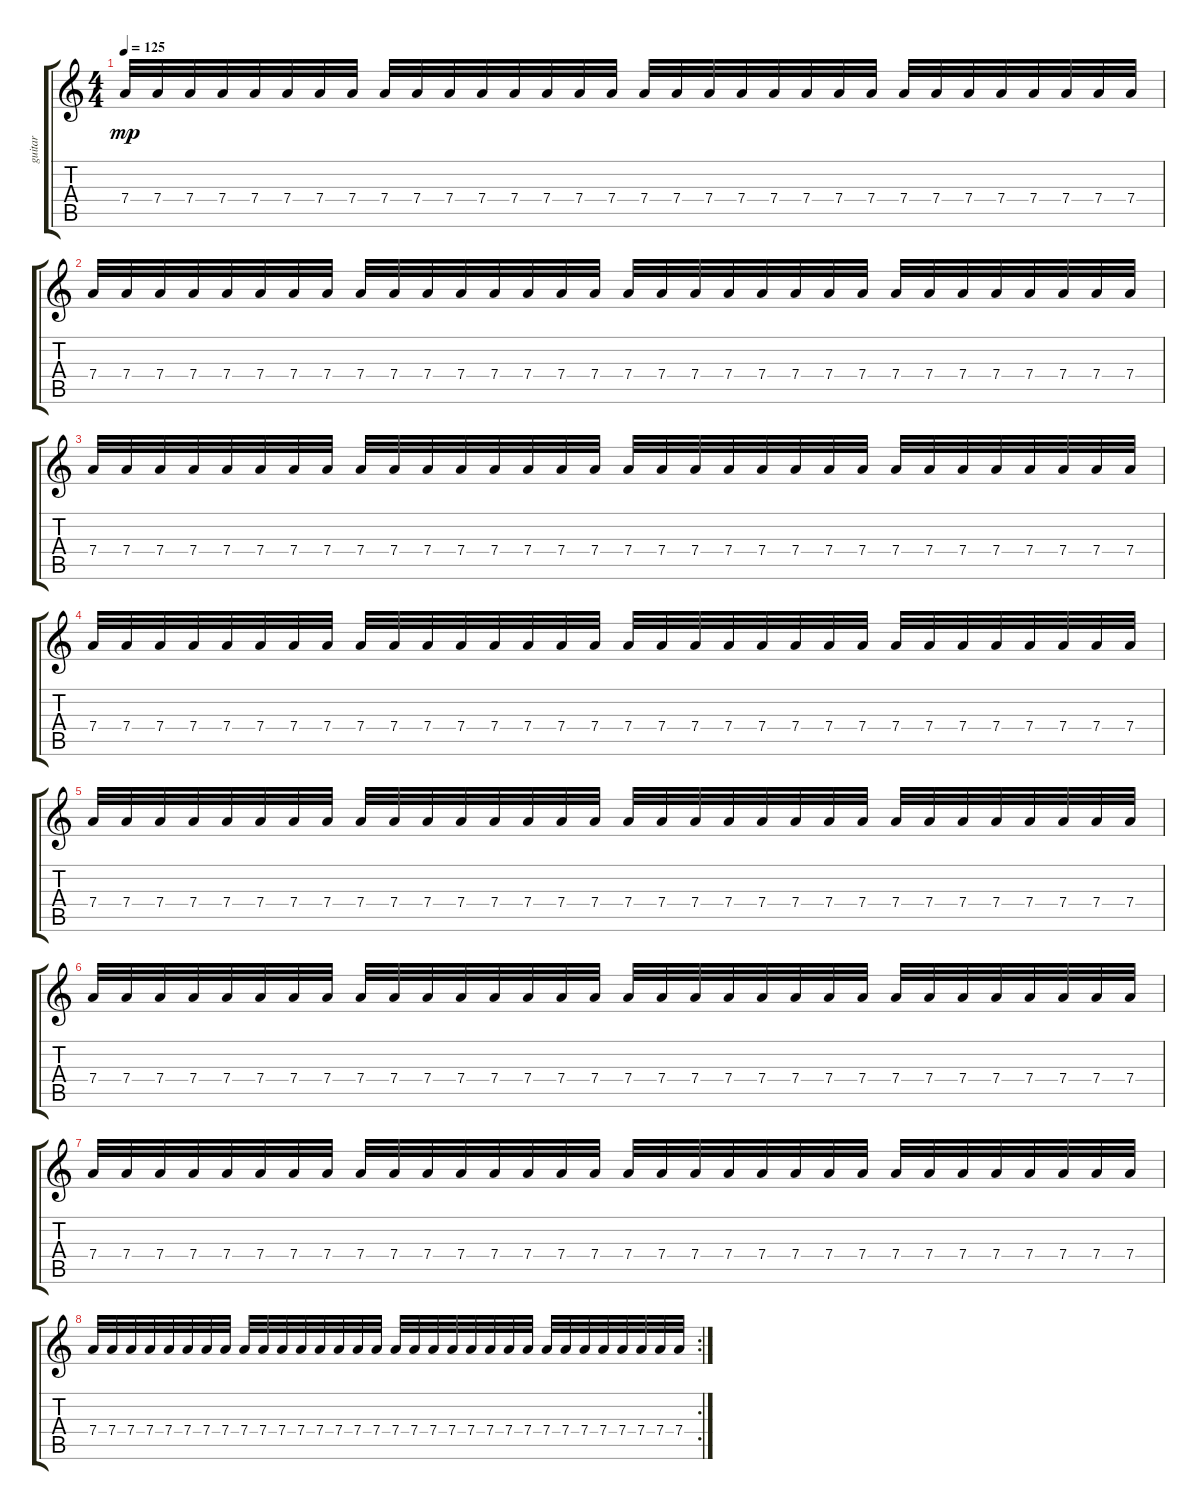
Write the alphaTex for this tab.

\track ("guitar" "guitar") {instrument overdrivenguitar}
\staff {score tabs}
\tuning (E4 B3 G3 D3 A2 E2) {hide}
\ts (4 4)
\tempo 125
\clef g2
\ks c
7.4.32{dy mp} 7.4.32 7.4.32 7.4.32 7.4.32 7.4.32 7.4.32 7.4.32 7.4.32 7.4.32 7.4.32 7.4.32 7.4.32 7.4.32 7.4.32 7.4.32 7.4.32 7.4.32 7.4.32 7.4.32 7.4.32 7.4.32 7.4.32 7.4.32 7.4.32 7.4.32 7.4.32 7.4.32 7.4.32 7.4.32 7.4.32 7.4.32 |
7.4.32 7.4.32 7.4.32 7.4.32 7.4.32 7.4.32 7.4.32 7.4.32 7.4.32 7.4.32 7.4.32 7.4.32 7.4.32 7.4.32 7.4.32 7.4.32 7.4.32 7.4.32 7.4.32 7.4.32 7.4.32 7.4.32 7.4.32 7.4.32 7.4.32 7.4.32 7.4.32 7.4.32 7.4.32 7.4.32 7.4.32 7.4.32 |
7.4.32 7.4.32 7.4.32 7.4.32 7.4.32 7.4.32 7.4.32 7.4.32 7.4.32 7.4.32 7.4.32 7.4.32 7.4.32 7.4.32 7.4.32 7.4.32 7.4.32 7.4.32 7.4.32 7.4.32 7.4.32 7.4.32 7.4.32 7.4.32 7.4.32 7.4.32 7.4.32 7.4.32 7.4.32 7.4.32 7.4.32 7.4.32 |
7.4.32 7.4.32 7.4.32 7.4.32 7.4.32 7.4.32 7.4.32 7.4.32 7.4.32 7.4.32 7.4.32 7.4.32 7.4.32 7.4.32 7.4.32 7.4.32 7.4.32 7.4.32 7.4.32 7.4.32 7.4.32 7.4.32 7.4.32 7.4.32 7.4.32 7.4.32 7.4.32 7.4.32 7.4.32 7.4.32 7.4.32 7.4.32 |
7.4.32 7.4.32 7.4.32 7.4.32 7.4.32 7.4.32 7.4.32 7.4.32 7.4.32 7.4.32 7.4.32 7.4.32 7.4.32 7.4.32 7.4.32 7.4.32 7.4.32 7.4.32 7.4.32 7.4.32 7.4.32 7.4.32 7.4.32 7.4.32 7.4.32 7.4.32 7.4.32 7.4.32 7.4.32 7.4.32 7.4.32 7.4.32 |
7.4.32 7.4.32 7.4.32 7.4.32 7.4.32 7.4.32 7.4.32 7.4.32 7.4.32 7.4.32 7.4.32 7.4.32 7.4.32 7.4.32 7.4.32 7.4.32 7.4.32 7.4.32 7.4.32 7.4.32 7.4.32 7.4.32 7.4.32 7.4.32 7.4.32 7.4.32 7.4.32 7.4.32 7.4.32 7.4.32 7.4.32 7.4.32 |
7.4.32 7.4.32 7.4.32 7.4.32 7.4.32 7.4.32 7.4.32 7.4.32 7.4.32 7.4.32 7.4.32 7.4.32 7.4.32 7.4.32 7.4.32 7.4.32 7.4.32 7.4.32 7.4.32 7.4.32 7.4.32 7.4.32 7.4.32 7.4.32 7.4.32 7.4.32 7.4.32 7.4.32 7.4.32 7.4.32 7.4.32 7.4.32 |
\rc 2
7.4.32 7.4.32 7.4.32 7.4.32 7.4.32 7.4.32 7.4.32 7.4.32 7.4.32 7.4.32 7.4.32 7.4.32 7.4.32 7.4.32 7.4.32 7.4.32 7.4.32 7.4.32 7.4.32 7.4.32 7.4.32 7.4.32 7.4.32 7.4.32 7.4.32 7.4.32 7.4.32 7.4.32 7.4.32 7.4.32 7.4.32 7.4.32
